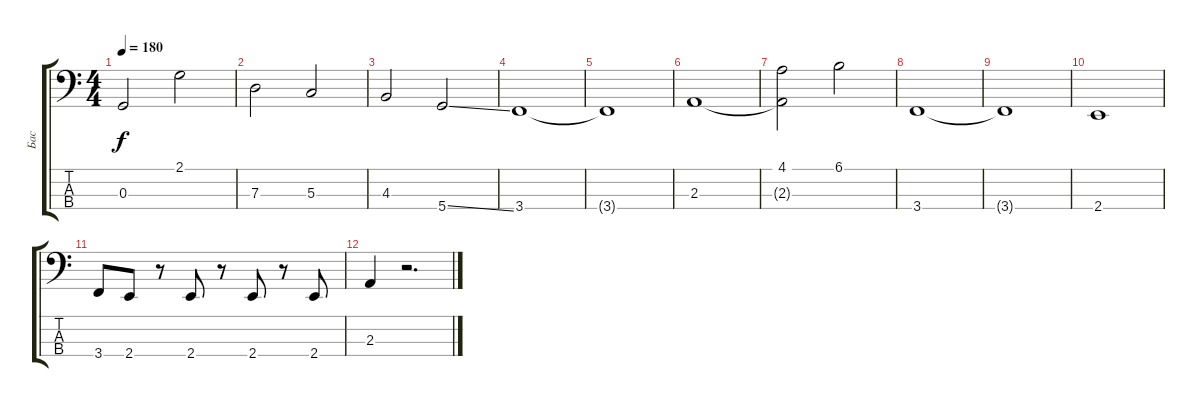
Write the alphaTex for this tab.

\track ("Бас" "Бас") {instrument electricbasspick}
\staff {score tabs}
\tuning (F2 C2 G1 D1) {hide}
\ts (4 4)
\tempo 180
\clef f4
\ks c
0.3.2{dy f} 2.1.2 |
7.3.2 5.3.2 |
4.3.2 5.4{ss}.2 |
3.4.1 |
3.4{t}.1 |
2.3.1 |
(4.1 2.3{t}).2 6.1.2 |
3.4.1 |
3.4{t}.1 |
2.4.1 |
3.4.8 2.4.8 r.8 2.4.8 r.8 2.4.8 r.8 2.4.8 |
2.3.4 r.2{d}
